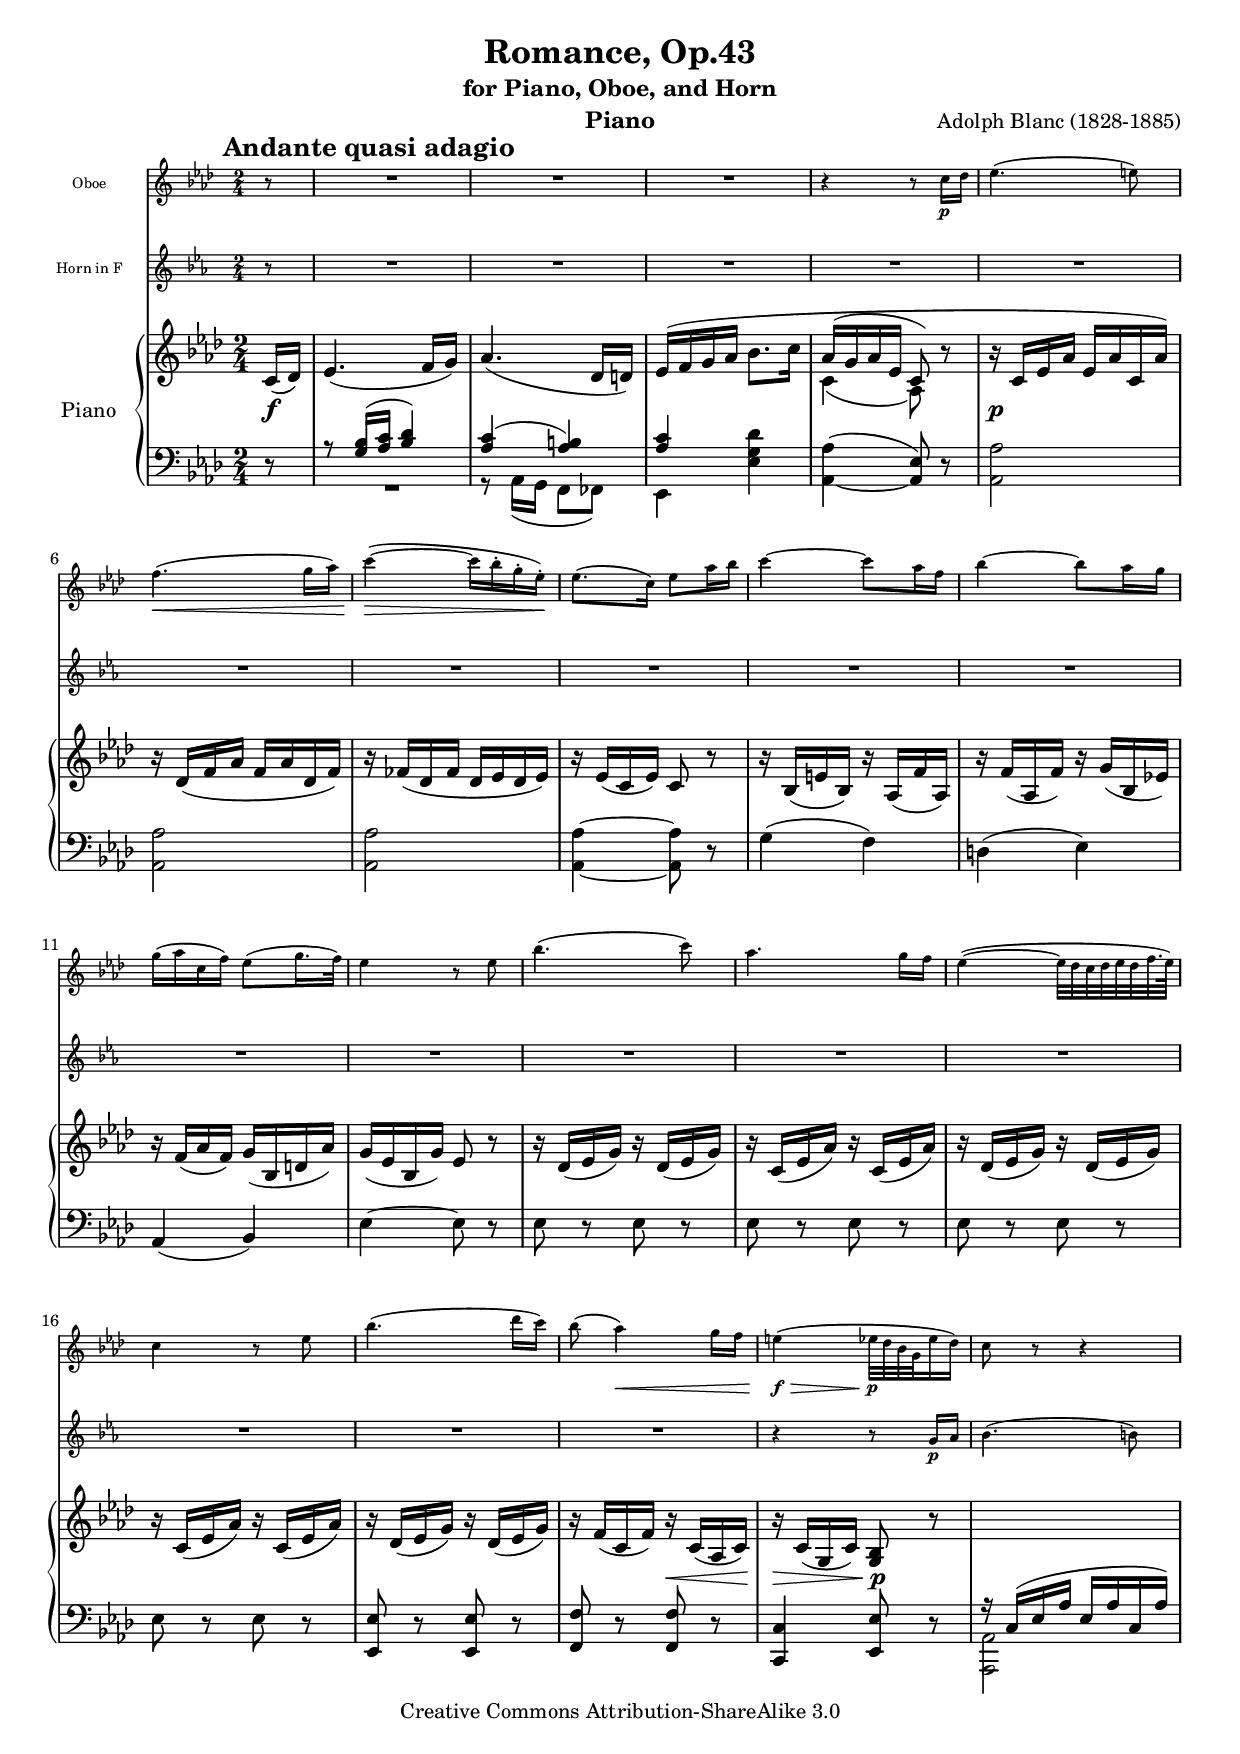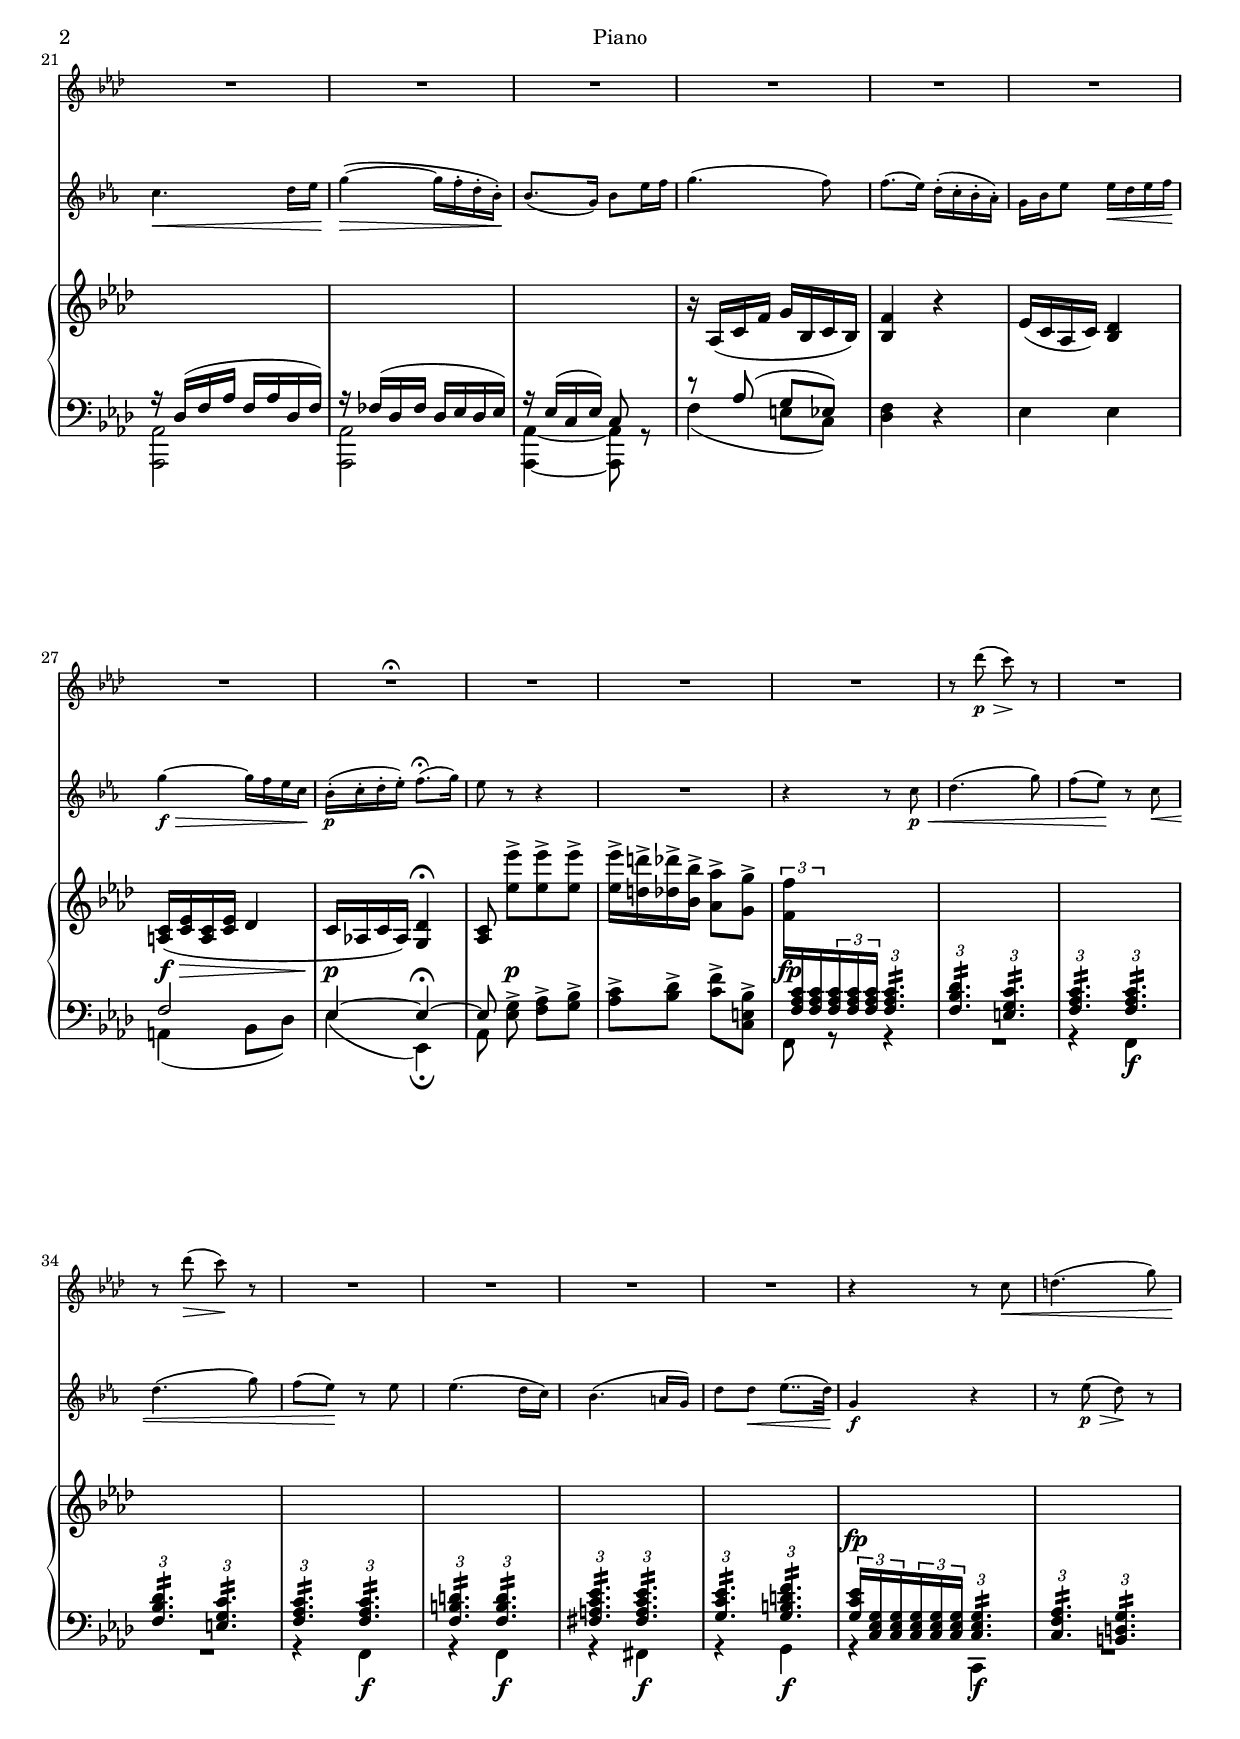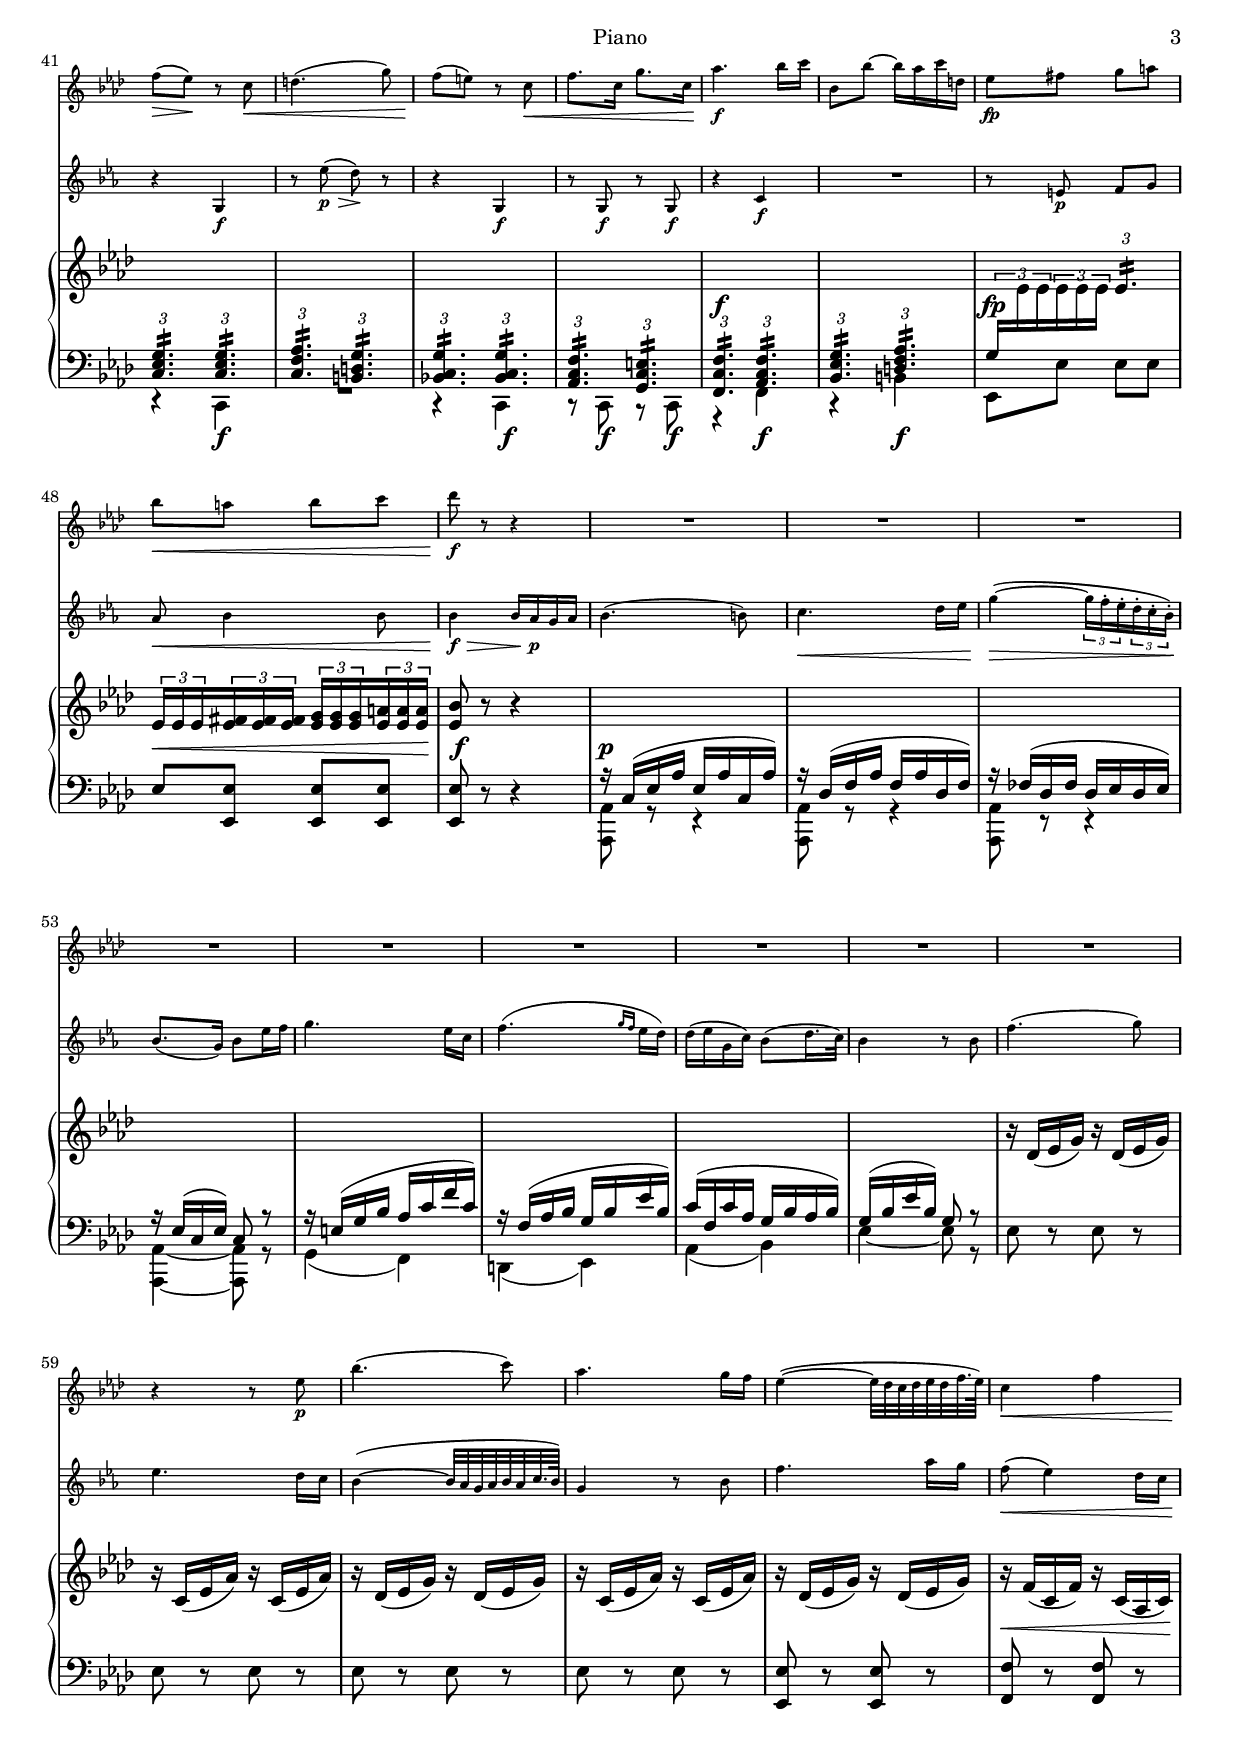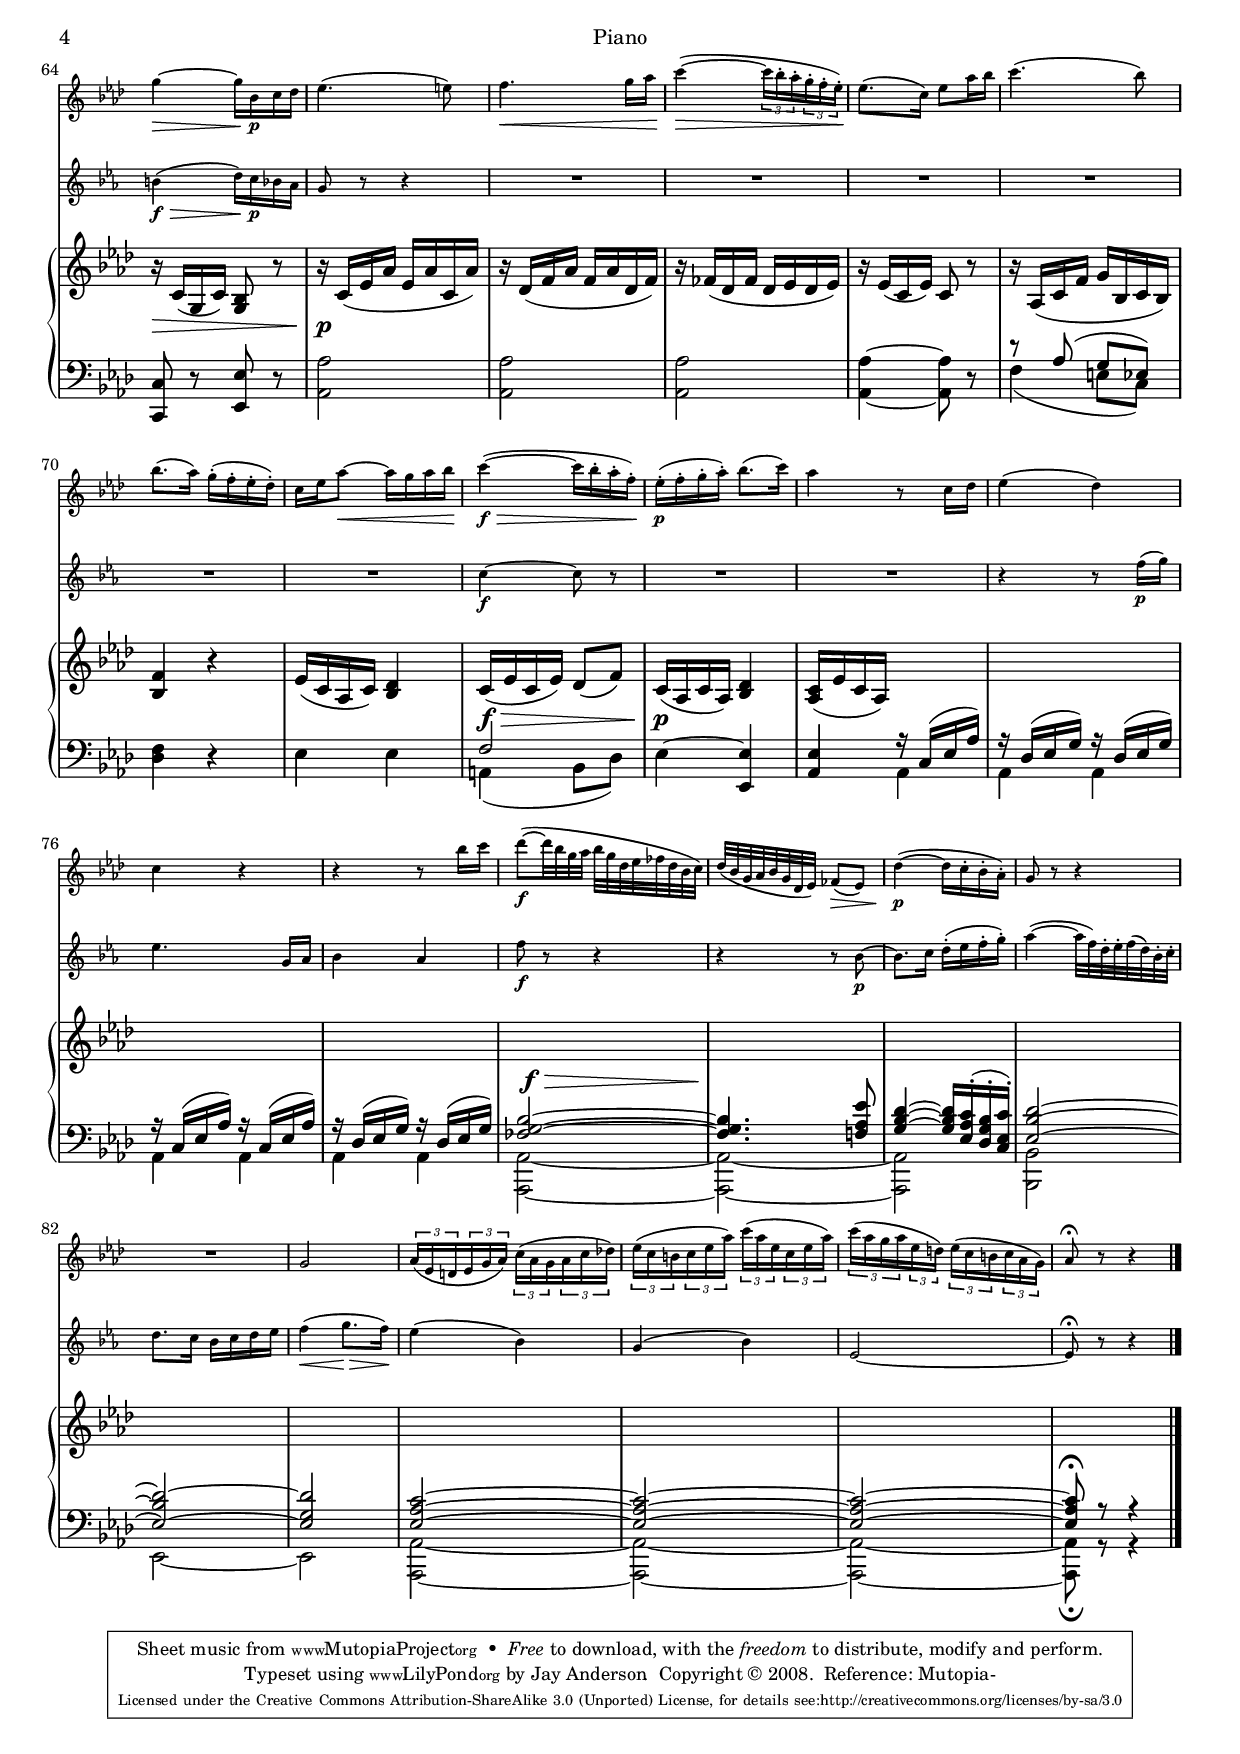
\version "2.11.40"

\include "defs.lyi"

horn = \relative c''
{
  \key ees \major
  \transposition f
  r8 |
  R2*18 |
  r4 r8 g16\p aes |
  bes4.( b8) |
  c4.\< d16 ees |
  g4~(\> g16 f-. d-. bes-.)\! |
  bes8.( g16) bes8 ees16 f |
  g4.( f8) |
  f8.( ees16) d-.( c-. bes-. aes-.) |
  g bes ees8 ees16\< d ees f |
  g4~\f\> g16 f ees c |
  bes-.(\p c-. d-. ees-.) f8.(\fermata g16) |
  ees8 r r4 |
  R2 |
  r4 r8 c8\p\< |
  d4.( g8) |
  f( ees)\! r c\< |
  d4.( g8) |
  f( ees)\! r ees |
  ees4.( d16 c) |
  bes4.( a16 g) |
  d'8 d\< ees8..( d32) |
  g,4\f r |
  r8 ees'(\p\> d)\! r |
  r4 g,,\f |
  r8 ees''(\p\> d)\! r |
  r4 g,,\f |
  r8 g\f r g\f |
  r4 c\f |
  R2 |
  r8 e\p f g |
  aes\< bes4 bes8 |
  bes4\f\> bes16 aes\p g aes |
  bes4.( b8) |
  c4.\< d16 ees |
  g4~(\> \times 2/3 {g16 f-. ees-.} \times 2/3 {d-. c-. bes-.)\!} |
  bes8.( g16) bes8 ees16 f |
  g4. ees16 c |
  f4.( \grace {g16[ f]} ees16 d) |
  d( ees g, c) bes8( d16. c32) | %TODO: turn
  bes4 r8 bes |
  f'4.( g8) |
  ees4. d16 c |
  bes4~( bes32 aes g aes bes aes c32. bes64) |
  g4 r8 bes |
  f'4. aes16 g |
  f8(\< ees4) d16 c |
  b4(\f\> d16) c\p bes aes |
  g8 r r4 |
  R2*6 |
  c4~\f c8 r |
  R2*2 |
  r4 r8 f16(\p g) |
  ees4. g,16 aes |
  bes4 aes |
  f'8\f r r4 |
  r4 r8 bes,~\p |
  bes8. c16 d16-.( ees f-. g-.) | %TODO: turn
  aes4~( aes32 f) d-. ees-. f( d) bes-. c-. |
  d8. c16 bes c d ees |
  f4(\< g8.\> f16)\! |
  ees4( bes) |
  g( bes) |
  ees,2~ |
  ees8\fermata r r4 |
}


\include "defs.lyi"

oboe = \relative c''
{
  \key aes \major
  r8 |
  R2*3 |
  r4 r8 c16\p des |
  ees4.( e8) |
  f4.(\< g16 aes) |
  c4~(\> c16 bes-. g-. ees-.)\! |
  ees8.( c16) ees8 aes16 bes |
  c4~ c8 aes16 f |
  bes4~ bes8 aes16 g |
  g( aes c, f) ees8( g16. f32) | %TODO: Turn
  ees4 r8 ees |
  bes'4.( c8) |
  aes4. g16 f |
  ees4~( ees32 des c des ees des f32. ees64) |
  c4 r8 ees |
  bes'4.( des16 c) |
  bes8( aes4)\< g16 f |
  e4(\f\> ees32\p des bes g ees'16 des) |
  c8 r r4 |
  R2*7 |
  R2^\fermataMarkup |
  R2*3 |
  r8 des'(\p\> c)\! r |
  R2 |
  r8 des(\> c)\! r |
  R2*4 |
  r4 r8 c,\< |
  d4.( g8) |
  f(\> ees)\! r c\< |
  d4.( g8) |
  f(\! e) r c\< |
  f8. c16 g'8. c,16 |
  aes'4.\f bes16 c |
  bes,8 bes'~ bes16 aes c d, |
  ees8\fp fis g a |
  bes\< a bes c |
  des\f r r4 
  R2*9 |
  r4 r8 ees,\p |
  bes'4.( c8) |
  aes4. g16 f |
  ees4~( ees32 des c des ees des f32. ees64) |
  c4\< f |
  g~\> g16 bes,\p c des |
  ees4.( e8) |
  f4.\< g16 aes |
  c4~(\> \times 2/3 {c16 bes-. aes-.} \times 2/3 {g-. f-. ees-.)\!} |
  ees8.( c16) ees8 aes16 bes |
  c4.( bes8) |
  bes8.( aes16) g-.( f-. ees-. des-.) |
  c ees aes8~\< aes16 g aes bes |
  c4~(\f\> c16 bes-. aes-. f-.) |
  ees-.(\p f-. g-. aes-.) bes8.( c16) |
  aes4 r8 c,16 des |
  ees4( des) |
  c r |
  r r8 bes'16 c |
  des8~(\f des32 bes g aes bes g des ees fes des bes c) |
  des( bes g aes bes g des ees) fes8(\> ees) |
  des'4~(\p des16 c-. bes-. aes-.) |
  g8 r r4 |
  R2 |
  g2 |
  \times 2/3 {aes16( ees d} \times 2/3 {ees g aes)}
    \times 2/3 {c( aes g} \times 2/3 {aes c des)} |
  \times 2/3 {ees( c b} \times 2/3 {c ees aes)}
    \times 2/3 {c( aes ees} \times 2/3 {c ees aes)} |
  \times 2/3 {c( aes g aes} \times 2/3 {ees d)}
    \times 2/3 {ees( c b} \times 2/3 {c aes g)} |
  aes8\fermata r r4 |
}


rightNotes = \relative c'
{
  \key aes \major
  c16( des) |
  ees4.( f16 g) |
  aes4.( des,16 d) |
  ees( f g aes bes8. c16( |
  << {aes( g aes ees c8)} \\ {c4( aes8)} >> r8 |
  r16 c( ees aes ees aes c, aes') |
  r des,( f aes f aes des, f) |
  r fes( des fes des ees des ees) |
  r ees( c ees) c8 r |
  r16 bes( e bes) r aes( f' aes,) |
  r f'( aes, f') r g( bes, ees) |
  r f( aes f) g( bes, d aes') |
  g( ees bes g') ees8 r |
  \repeat unfold 2
  {
    \repeat unfold 2 {r16 des( ees g)} |
    \repeat unfold 2 {r16 c,( ees aes)} |
  }
  \repeat unfold 2 {r16 des,( ees g)} |
  r f( c f) r c( aes c) |
  r c( g c) <bes g>8 r |
  \change Staff=LH
  \voiceOne
  r16 c,( ees aes ees aes c, aes') |
  r des,( f aes f aes des, f) |
  r fes( des fes des ees des ees) |
  r ees( c ees) c8 s |
  \change Staff=RH
  \oneVoice
  r16 aes'( c f g bes, c bes) |
  <bes f'>4 r |
  ees16( c aes c) <bes des>4 |
  <a c>16( <c ees> <a c> <c ees> des4 |
  c16( aes c aes) <g des'>4\fermata |
  <aes c>8 <ees'' ees'>8[-> <ees ees'>-> <ees ees'>]-> |
  <ees ees'>16-> <d d'>-> <des des'>-> <bes bes'>-> <aes aes'>8-> <g g'>-> |
  \times 2/3 {<f f'>16 \change Staff=LH <c aes f> <c aes f>}
    \times 2/3 {\repeat unfold 3 <c aes f>16} \voiceOne \times 2/3 {\repeat tremolo 6 <c aes f>16} |
  \times 2/3 {\repeat tremolo 6 <des bes f>16} \times 2/3 {\repeat tremolo 6 <c g e>16} |
  \repeat unfold 2 {\times 2/3 {\repeat tremolo 6 <c aes f>16}} |
  \times 2/3 {\repeat tremolo 6 <des bes f>16} \times 2/3 {\repeat tremolo 6 <c g e>16} |
  \repeat unfold 2 {\times 2/3 {\repeat tremolo 6 <c aes f>16}} |
  \repeat unfold 2 {\times 2/3 {\repeat tremolo 6 <d b f>16}} |
  \repeat unfold 2 {\times 2/3 {\repeat tremolo 6 <ees c a fis>16}} |
  \times 2/3 {\repeat tremolo 6 <ees c g>16} \times 2/3 {\repeat tremolo 6 <f d b g>16} |
  \times 2/3 {<ees c g>16 <g, ees c> <g ees c>} \times 2/3 {<g ees c> <g ees c> <g ees c>} \times 2/3 {\repeat tremolo 6 <g ees c>16} |
  \times 2/3 {\repeat tremolo 6 <aes f c>16} \times 2/3 {\repeat tremolo 6 <g d b>16} |
  \repeat unfold 2 {\times 2/3 {\repeat tremolo 6 <g ees c>16}} |
  \times 2/3 {\repeat tremolo 6 <aes f c>16} \times 2/3 {\repeat tremolo 6 <g d b>16} |
  \repeat unfold 2 {\times 2/3 {\repeat tremolo 6 <g c, bes>16}} |
  \times 2/3 {\repeat tremolo 6 <f c aes>16} \times 2/3 {\repeat tremolo 6 <e c g>16} |
  \times 2/3 {\repeat tremolo 6 <f c f,>16} \times 2/3 {\repeat tremolo 6 <f c aes>16} |
  \times 2/3 {\repeat tremolo 6 <g ees bes>16} \times 2/3 {\repeat tremolo 6 <aes f d>16} |
  \oneVoice
  \tupletUp \times 2/3 {g16 \change Staff=RH ees' ees} \times 2/3 {ees ees ees} \tupletNeutral \times 2/3 {\repeat tremolo 6 ees16} |
  \times 2/3 {ees16 ees ees} \times 2/3 {<ees fis> <ees fis> <ees fis>} \times 2/3 {<ees g> <ees g> <ees g>} \times 2/3 {<ees a> <ees a> <ees a>} |
  <ees bes'>8 r r4 |
  \change Staff=LH
  \voiceOne
  r16 c,( ees aes ees aes c, aes') |
  r des,( f aes f aes des, f) |
  r fes( des fes des ees des ees) |
  r ees( c ees) c8 r |
  r16 e( g bes aes c f c) |
  r f,( aes bes g bes ees bes) |
  c( f, c' aes g bes aes bes) |
  g( bes ees bes) g8 r |
  \change Staff=RH
  \oneVoice
  \repeat unfold 2
  {
    \repeat unfold 2 {r16 des'( ees g)} |
    \repeat unfold 2 {r16 c,( ees aes)} |
  }
  \repeat unfold 2 {r16 des,( ees g)} |
  r f( c f) r c( aes c) |
  r c( g c) <bes g>8 r |
  r16 c( ees aes ees aes c, aes') |
  r des,( f aes f aes des, f) |
  r fes( des fes des ees des ees) |
  r ees( c ees) c8 r |
  r16 aes( c f g bes, c bes) |
  <bes f'>4 r |
  ees16( c aes c) <bes des>4 |
  c16( ees c ees) des8( f) |
  c16( aes c aes) <bes des>4 |
  <c aes>16( ees c aes) \change Staff=LH \voiceOne r16 c,( ees aes) |
  \repeat unfold 2 {r des,( ees g)} |
  \repeat unfold 2 {r16 c,( ees aes)} |
  \repeat unfold 2 {r des,( ees g)} |
  <fes g bes>2~ |
  <fes g bes>4. <f aes ees'>8 |
  <g bes des>4~ <g bes des>16 <ees aes c>-.( <des g bes>-. <c ees c'>-.) |
  <ees bes' des>2~ | <ees bes' des>~ | <ees g des'> |
  <ees aes c>~ | <ees aes c>~ | <ees aes c>~ |
  <ees aes c>8\fermata r r4 |
}

leftNotes = \relative c'
{
  \key aes \major
  \clef bass
  r8 |
  <<
    {
      r8 <g bes>16( <aes c> <bes des>4) |
      <aes c>( <aes b>) |
      <aes c>
    }
    \\
    {
      R2 |
      r8 aes,16( g f8 fes) |
      ees4
    }
  >> <ees' g des'>4 |
  <aes,~ aes'>4( <aes ees'>8) r |
  \repeat unfold 3 <aes aes'>2 |
  <aes aes'>4~ <aes aes'>8 r |
  g'4( f) |
  d( ees) |
  aes,( bes) |
  ees4~ ees8 r |
  \repeat unfold 8 {ees8 r} |
  <ees ees,>8 r <ees ees,> r |
  <f f,> r <f f,> r |
  <c c,>4 <ees ees,>8 r |
  \voiceTwo
  \repeat unfold 3 <aes, aes,>2 |
  <aes aes,>4~ <aes aes,>8 r |
  \oneVoice
  << {r8 aes'( g ees)} \\ {f4( e8 c)} >> |
  <des f>4 r |
  ees ees |
  <<
    {f2 | ees4~ ees~\fermata | ees8}
    \\
    {a,4( bes8 des) | ees4( ees,)\fermata | aes8}
  >> <ees' g>-> <f aes>-> <g bes>-> |
  <aes c>-> <bes des>-> <c f>-> <bes e, c>-> |
  \voiceTwo
  f,8 r r4 |
  R2 |
  r4 f |
  R2 |
  r4 f |
  r4 f |
  r4 fis |
  r4 g |
  r4 c, |
  R2 |
  r4 c |
  R2 |
  r4 c |
  r8 c r c |
  r4 f |
  r b |
  ees,8 ees' \oneVoice ees ees |
  ees <ees ees,> <ees ees,> <ees ees,> |
  <ees ees,> r r4 |
  \voiceTwo
  \repeat unfold 3 {<aes, aes,>8 r r4 |}
  <aes aes,>4~ <aes aes,>8 r |
  g4( f) |
  d( ees) |
  aes( bes) |
  ees~ ees8 r |
  \oneVoice
  \repeat unfold 8 {ees8 r} |
  <ees ees,>8 r <ees ees,> r |
  <f f,>8 r <f f,> r |
  <c c,>8 r <ees ees,> r |
  \repeat unfold 3 <aes aes,>2 |
  <aes aes,>4~ <aes aes,>8 r |
  << {r8 aes( g ees)} \\ {f4( e8 c)} >> |
  <des f>4 r |
  ees ees |
  << {f2} \\ {a,4( bes8 des)} >> |
  ees4~ <ees ees,> |
  <ees aes,> \voiceTwo aes, |
  \repeat unfold 6 aes4 |
  <aes aes,>2~ | <aes aes,>~ | <aes aes,> |
  <bes bes,> |
  ees,2~ | ees |
  <aes aes,>2~ | <aes aes,>~ | <aes aes,>~ |
  <aes aes,>8\fermata r r4 |
}

dynamics =
{
  s8\f |
  s2*4 |
  s2\p |
  s2*12 |
  s4 s\< |
  s\> s\p |
  s2*7 |
  s2\f\> |
  s2\p |
  s8 s8\p s4 |
  s2 |
  s2\fp |
  s2*7 |
  s2\fp |
  s2*5 |
  s2\f |
  s2 |
  s2\fp |
  s\< |
  s\f |
  s\p |
  s2*12 |
  s2\< |
  s\> |
  s\p |
  s2*6 |
  s2\f\> |
  s\p |
  s2*4 |
  s2\f\> |
  s\! |
  s2*8 |
}

pedals =
{
  s8 |
  s2*32 |
  s4 s\f |
  s2 |
  \repeat unfold 5 {s4 s\f |}
  s2 |
  s4 s\f |
  s2 |
  s4 s\f |
  s8 s\f s s\f |
  s4 s\f |
  s4 s\f |
  s2*41 |
}


\include "defs.lyi"

instrument = "Piano"

\paper
{
  %between-system-space = #0.0
  %between-system-padding = #0.0
  ragged-last-bottom = ##f
  %ragged-bottom = ##f
}

#(set-global-staff-size 18)

\book
{
  \header
{
  title = "Romance, Op.43"
  subtitle = "for Piano, Oboe, and Horn"
  composer = "Adolph Blanc (1828-1885)"
  instrument = \instrument

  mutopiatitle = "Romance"
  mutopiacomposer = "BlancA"
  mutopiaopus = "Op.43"
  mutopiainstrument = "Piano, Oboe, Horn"
  date = "1900"
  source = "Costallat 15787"
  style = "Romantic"
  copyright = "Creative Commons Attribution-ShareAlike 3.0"
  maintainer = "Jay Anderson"
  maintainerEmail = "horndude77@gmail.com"
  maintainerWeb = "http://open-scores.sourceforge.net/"
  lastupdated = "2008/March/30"
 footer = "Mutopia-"
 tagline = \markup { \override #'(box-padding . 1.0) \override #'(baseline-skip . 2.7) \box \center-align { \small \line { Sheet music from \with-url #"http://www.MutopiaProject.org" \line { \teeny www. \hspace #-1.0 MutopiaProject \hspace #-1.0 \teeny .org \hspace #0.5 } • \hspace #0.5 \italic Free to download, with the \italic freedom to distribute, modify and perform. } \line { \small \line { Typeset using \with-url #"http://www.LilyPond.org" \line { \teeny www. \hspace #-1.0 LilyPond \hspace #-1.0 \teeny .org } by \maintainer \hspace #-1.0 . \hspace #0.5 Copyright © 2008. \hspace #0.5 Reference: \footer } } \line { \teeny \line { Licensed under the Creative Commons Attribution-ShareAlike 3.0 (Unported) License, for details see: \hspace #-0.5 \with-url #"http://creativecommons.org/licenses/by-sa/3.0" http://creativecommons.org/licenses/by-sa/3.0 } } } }
}


  %mvt I
  \score
  {
    <<
      \new Staff
      \with
      {
        fontSize = #-3
        \override StaffSymbol #'staff-space = #(magstep -3)
      }
      {
        \set Staff.midiInstrument = "oboe"
        \set Staff.instrumentName = "Oboe"
        #(set-accidental-style 'modern)
        \oboe
      }
      \new Staff
      \with
      {
        fontSize = #-3
        \override StaffSymbol #'staff-space = #(magstep -3)
      }
      {
        \set Staff.midiInstrument = "french horn"
        \set Staff.instrumentName = "Horn in F"
        #(set-accidental-style 'modern)
        \horn
      }
      \new PianoStaff
      <<
        \set PianoStaff.instrumentName = "Piano"
        \new Staff="RH"
        {
          #(set-accidental-style 'modern)
          \set Staff.extraNatural = ##f
          %<< \rightNotes \dynamics >>
          \rightNotes
        }

        \new Dynamics = "dynamics" \dynamics

        \new Staff="LH"
        {
          #(set-accidental-style 'modern)
          \set Staff.extraNatural = ##f
          %<< \leftNotes \pedals \outline >>
          << \leftNotes \outline >>
        }

        \new Dynamics = "pedals" \pedals
      >>
    >>
    \layout
    {
      \context
      {
        \Score
        \override VerticalAxisGroup #'remove-first = ##t
        \override SpacingSpanner #'spacing-increment = #1.0
      }
      \context
      {
        \type "Engraver_group"
        \name Dynamics
        \alias Voice % So that \cresc works, for example.
        \consists "Output_property_engraver"

        \override VerticalAxisGroup #'minimum-Y-extent = #'(-0.5 . 0.5)
        \override DynamicLineSpanner #'Y-offset = #0

        \consists "Script_engraver"
        \consists "Dynamic_engraver"
        \consists "Text_engraver"

        \override TextScript #'font-size = #2
        \override TextScript #'font-shape = #'italic

        \consists "Skip_event_swallow_translator"

        \consists "Axis_group_engraver"
      }
      \context
      {
        \PianoStaff
        \accepts Dynamics
      }
    }
  }

  %midi
  \score
  {
    \unfoldRepeats
    <<
      \new Staff
      {
        << \outline \midiOutline >>
      }
      \new Staff
      {
        \set Staff.midiInstrument = "oboe"
        \oboe
      }
      \new Staff
      {
        \set Staff.midiInstrument = "french horn"
        \horn
      }
      \new PianoStaff
      <<
        \new Staff="RH"
        {
          << \rightNotes \dynamics >>
        }
        \new Staff="LH"
        {
          << \leftNotes \pedals >>
        }
      >>
    >>
    \midi
    {
      \context
      {
        \Voice
        \remove "Dynamic_performer"
      }
    }
  }
}

